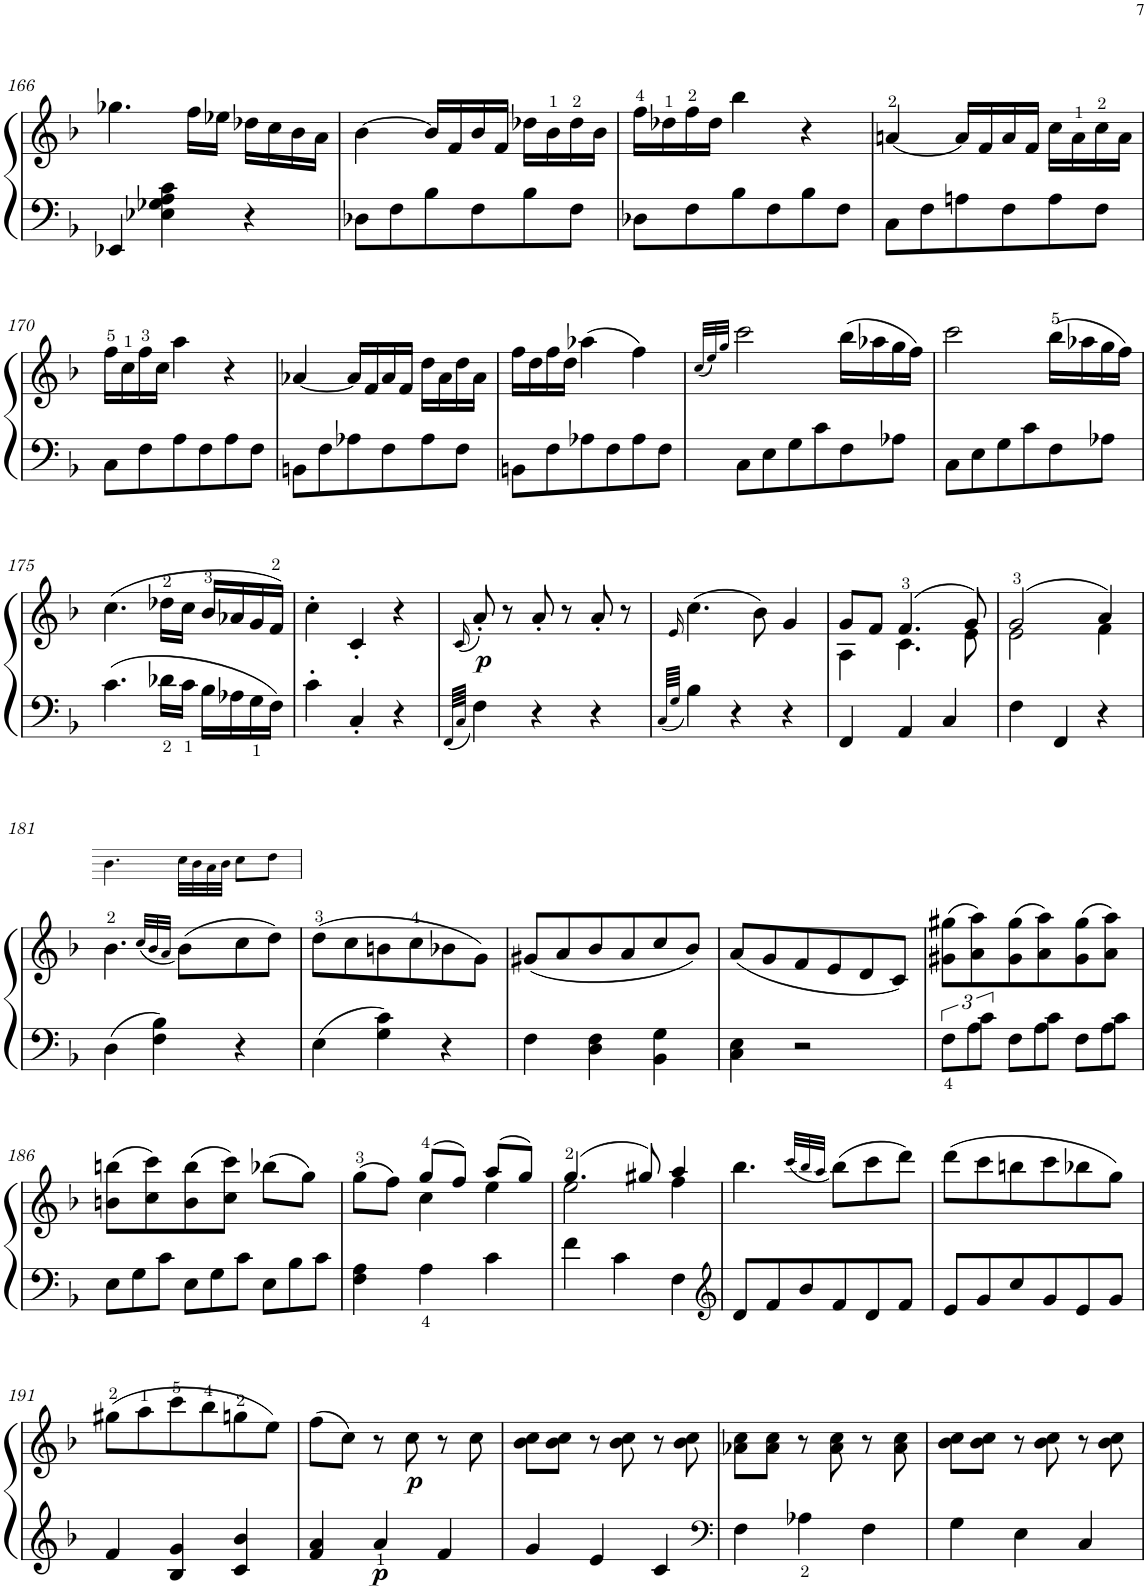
**kern	**kern	**kern	**dynam
*part1	*part1	*part1	*part1
*staff3	*staff2	*staff1	*staff1/2/3
*I"Piano	*	*	*
*I'Pno.	*	*	*
!!LO:PB:g=z
*clefF4	*clefG2	*clefG2	*
*k[b-]	*k[b-]	*k[b-]	*
*M3/4	*M3/4	*M3/4	*
=166	=166	=166	=166
4EE-X/	4.gg-X\	2.r	.
4E-X\ 4G-X\ 4A\ 4c\	.	.	.
.	16ff\LL	.	.
.	16ee-X\JJ	.	.
4r	16dd-X\LL	.	.
.	16cc\	.	.
.	16b-\	.	.
.	16a\JJ	.	.
=167	=167	=167	=167
8D-X\L	[4b-\	2.r	.
8F\	.	.	.
8B-\	16b-/LL]	.	.
.	16f/	.	.
8F\	16b-/	.	.
.	16f/JJ	.	.
8B-\	16dd-X\LL	.	.
.	16b-\	.	.
8F\J	16dd-\	.	.
.	16b-\JJ	.	.
=168	=168	=168	=168
8D-X\L	16ff\LL	2.r	.
.	16dd-X\	.	.
8F\	16ff\	.	.
.	16dd-\JJ	.	.
8B-\	4bb-\	.	.
8F\	.	.	.
8B-\	4r	.	.
8F\J	.	.	.
=169	=169	=169	=169
8C\L	[4an/	2.r	.
8F\	.	.	.
8An\	16a/LL]	.	.
.	16f/	.	.
8F\	16a/	.	.
.	16f/JJ	.	.
8A\	16cc\LL	.	.
.	16a\	.	.
8F\J	16cc\	.	.
.	16a\JJ	.	.
!!LO:LB:g=z
=170	=170	=170	=170
8C\L	16ff\LL	2.r	.
.	16cc\	.	.
8F\	16ff\	.	.
.	16cc\JJ	.	.
8A\	4aa\	.	.
8F\	.	.	.
8A\	4r	.	.
8F\J	.	.	.
=171	=171	=171	=171
8BBn\L	[4a-X/	2.r	.
8F\	.	.	.
8A-X\	16a-/LL]	.	.
.	16f/	.	.
8F\	16a-/	.	.
.	16f/JJ	.	.
8A-\	16dd\LL	.	.
.	16a-\	.	.
8F\J	16dd\	.	.
.	16a-\JJ	.	.
=172	=172	=172	=172
8BBn\L	16ff\LL	2.r	.
.	16dd\	.	.
8F\	16ff\	.	.
.	16dd\JJ	.	.
8A-X\	4aa-X\	.	.
8F\	.	.	.
8A-\	4ff\	.	.
8F\J	.	.	.
=173	=173	=173	=173
.	32qcc/LLL	.	.
.	32qee/	.	.
.	32qgg/JJJ	.	.
8C\L	2ccc\	2.r	.
8E\	.	.	.
8G\	.	.	.
8c\	.	.	.
8F\	16bb-\LL	.	.
.	16aa-X\	.	.
8A-X\J	16gg\	.	.
.	16ff\JJ	.	.
=174	=174	=174	=174
8C\L	2ccc\	2.r	.
8E\	.	.	.
8G\	.	.	.
8c\	.	.	.
8F\	16bb-\LL	.	.
.	16aa-X\	.	.
8A-X\J	16gg\	.	.
.	16ff\JJ	.	.
!!LO:LB:g=z
=175	=175	=175	=175
4.c\	4.cc\	2.r	.
16d-X\LL	16dd-X\LL	.	.
16c\JJ	16cc\JJ	.	.
16B-\LL	16b-/LL	.	.
16A-X\	16a-X/	.	.
16G\	16g/	.	.
16F\JJ	16f/JJ	.	.
=176	=176	=176	=176
4c'\	4cc'\	2.r	.
4C'/	4c'/	.	.
4r	4r	.	.
=177	=177	=177	=177
64qFF/LLLL	.	.	.
64qC/JJJJ	16qc/	.	.
!	!	!	!LO:DY:b=2
4F\	8a'/	2.r	p
.	8r	.	.
4r	8a'/	.	.
.	8r	.	.
4r	8a'/	.	.
.	8r	.	.
=178	=178	=178	=178
64qC/LLLL	.	.	.
64qG/JJJJ	16qe/	.	.
4B-\	4.cc\	2.r	.
4r	.	.	.
.	8b-\	.	.
4r	4g/	.	.
=179	=179	=179	=179
*	*^	*	*
4FF/	8g/L	4A\	2.r	.
.	8f/J	.	.	.
4AA/	4.f/	4.c\	.	.
4C/	.	.	.	.
.	8g/	8e\	.	.
=180	=180	=180	=180	=180
4F\	2g/	2e\	2.r	.
4FF/	.	.	.	.
4r	4a/	4f\	.	.
*	*v	*v	*	*
!!LO:LB:g=z
=181	=181	=181	=181
4D\	4.b-\	4.b-\	.
4F\ 4B-\	.	.	.
.	32qcc/LLL	.	.
.	32qb-/	.	.
.	32qa/JJJ	.	.
.	8b-\L	32cc\LLL	.
.	.	32b-\	.
.	.	32a\	.
.	.	32b-\JJJ	.
4r	8cc\	8cc\L	.
.	8dd\J	8dd\J	.
=182	=182	=182	=182
4E\	8dd\L	2.r	.
.	8cc\	.	.
4G\ 4c\	8bn\	.	.
.	8cc\	.	.
4r	8b-X\	.	.
.	8g\J	.	.
=183	=183	=183	=183
4F\	8g#X/L	2.r	.
.	8a/	.	.
4D\ 4F\	8b-/	.	.
.	8a/	.	.
4BB-\ 4G\	8cc/	.	.
.	8b-/J	.	.
=184	=184	=184	=184
4C\ 4E\	8a/L	2.r	.
.	8g/	.	.
2r	8f/	.	.
.	8e/	.	.
.	8d/	.	.
.	8c/J	.	.
=185	=185	=185	=185
12F\L	8g#X\ 8gg#X\L	2.r	.
12A\	.	.	.
.	8a\ 8aa\	.	.
12c\J	.	.	.
*Xtuplet	*	*	*
12F\L	8g#\ 8gg#\	.	.
12A\	.	.	.
.	8a\ 8aa\	.	.
12c\J	.	.	.
12F\L	8g#\ 8gg#\	.	.
12A\	.	.	.
.	8a\ 8aa\J	.	.
12c\J	.	.	.
!!LO:LB:g=z
=186	=186	=186	=186
12E\L	8bn\ 8bbn\L	2.r	.
12G\	.	.	.
.	8cc\ 8ccc\	.	.
12c\J	.	.	.
12E\L	8b\ 8bb\	.	.
12G\	.	.	.
.	8cc\ 8ccc\J	.	.
12c\J	.	.	.
12E\L	8bb-X\L	.	.
12B-\	.	.	.
.	8gg\J	.	.
12c\J	.	.	.
=187	=187	=187	=187
*	*^	*	*
4F\ 4A\	8gg\L	4ryy	2.r	.
.	8ff\J	.	.	.
4A\	8gg/L	4cc\	.	.
.	8ff/J	.	.	.
4c\	8aa/L	4ee\	.	.
.	8gg/J	.	.	.
=188	=188	=188	=188	=188
4f\	4.gg/	2ee\	2.r	.
4c\	.	.	.	.
.	8gg#X/	.	.	.
4F\	4aa/	4ff\	.	.
*	*v	*v	*	*
=189	=189	=189	=189
*clefG2	*	*	*
8d/L	4.bb-\	2.r	.
8f/	.	.	.
8b-/	.	.	.
.	32qccc/LLL	.	.
.	32qbb-/	.	.
.	32qaa/JJJ	.	.
8f/	8bb-\L	.	.
8d/	8ccc\	.	.
8f/J	8ddd\J	.	.
=190	=190	=190	=190
8e/L	8ddd\L	2.r	.
8g/	8ccc\	.	.
8cc/	8bbn\	.	.
8g/	8ccc\	.	.
8e/	8bb-X\	.	.
8g/J	8gg\J	.	.
!!LO:LB:g=z
=191	=191	=191	=191
4f/	8gg#X\L	2.r	.
.	8aa\	.	.
4B-/ 4g/	8ccc\	.	.
.	8bb-\	.	.
4c/ 4b-/	8ggn\	.	.
.	8ee\J	.	.
=192	=192	=192	=192
4f/ 4a/	8ff\L	2.r	.
.	8cc\J	.	.
!	!	!	!LO:DY:b=3
4a/	8r	.	p
!	!	!	!LO:DY:b=2
.	8cc\	.	p
4f/	8r	.	.
.	8cc\	.	.
=193	=193	=193	=193
4g/	8b-\ 8cc\L	2.r	.
.	8b-\ 8cc\J	.	.
4e/	8r	.	.
.	8b-\ 8cc\	.	.
4c/	8r	.	.
.	8b-\ 8cc\	.	.
=194	=194	=194	=194
*clefF4	*	*	*
4F\	8a-X\ 8cc\L	2.r	.
.	8a-\ 8cc\J	.	.
4A-X\	8r	.	.
.	8a-\ 8cc\	.	.
4F\	8r	.	.
.	8a-\ 8cc\	.	.
=195	=195	=195	=195
4G\	8b-\ 8cc\L	2.r	.
.	8b-\ 8cc\J	.	.
4E\	8r	.	.
.	8b-\ 8cc\	.	.
4C/	8r	.	.
.	8b-\ 8cc\	.	.
=	=	=	=
*-	*-	*-	*-
